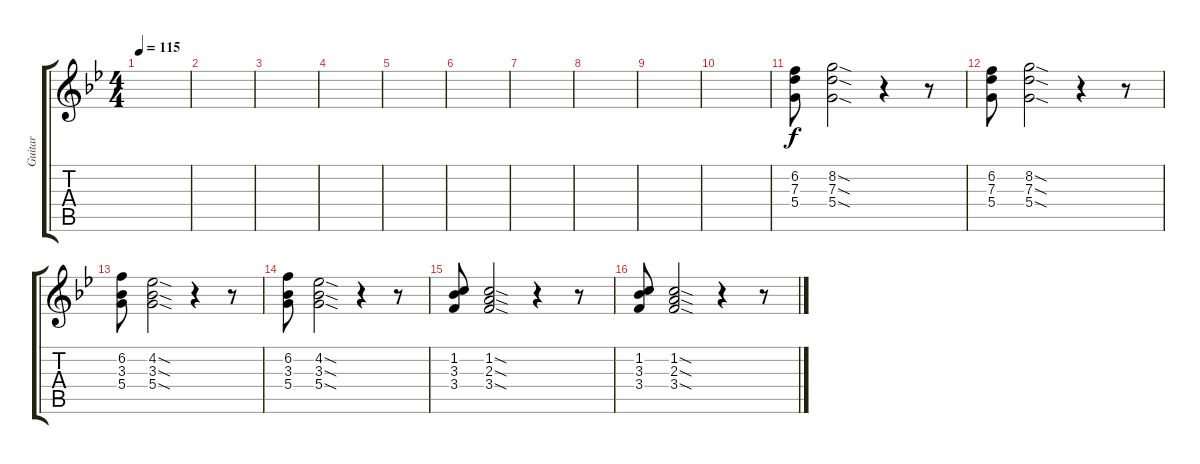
\track ("Guitar" "Guitar") {instrument overdrivenguitar}
\staff {score tabs}
\tuning (E4 B3 G3 D3 A2 E2) {hide}
\ts (4 4)
\tempo 115
\clef g2
\ks bb
|
|
|
|
|
|
|
|
|
|
(6.2 7.3 5.4).8 (8.2{sod} 7.3{sod} 5.4{sod}).2 r.4 r.8 |
(6.2 7.3 5.4).8 (8.2{sod} 7.3{sod} 5.4{sod}).2 r.4 r.8 |
(6.2 3.3 5.4).8 (4.2{sod} 3.3{sod} 5.4{sod}).2 r.4 r.8 |
(6.2 3.3 5.4).8 (4.2{sod} 3.3{sod} 5.4{sod}).2 r.4 r.8 |
(1.2 3.3 3.4).8 (1.2{sod} 2.3{sod} 3.4{sod}).2 r.4 r.8 |
(1.2 3.3 3.4).8 (1.2{sod} 2.3{sod} 3.4{sod}).2 r.4 r.8
